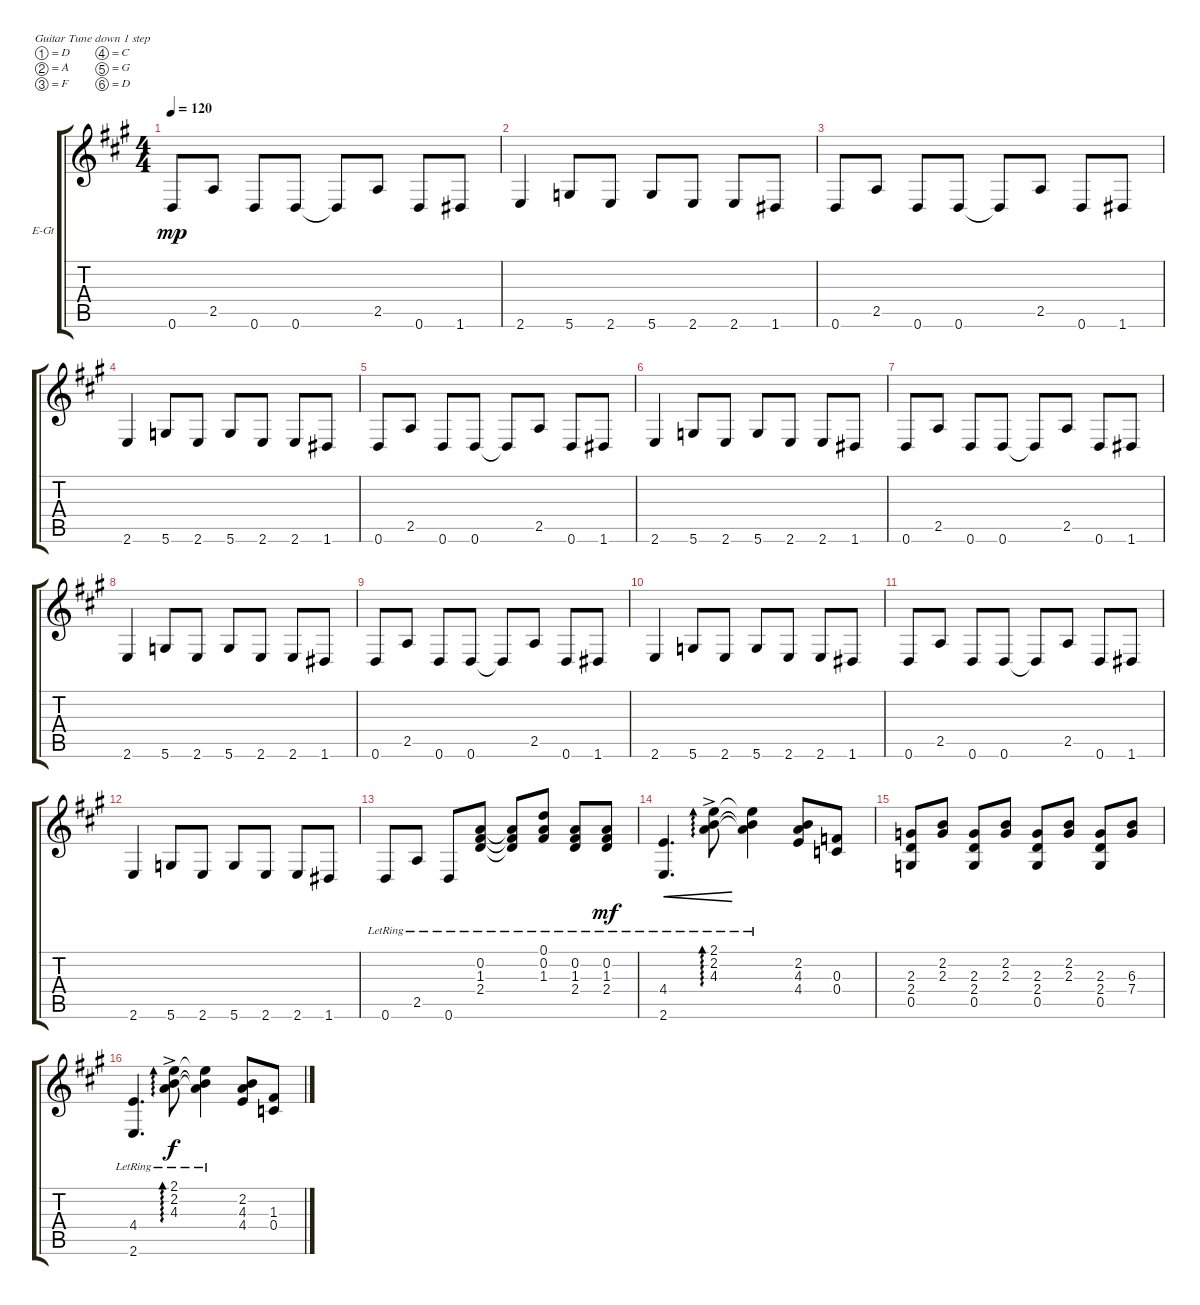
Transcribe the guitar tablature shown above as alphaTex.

\defaultSystemsLayout 4
\bracketExtendMode groupsimilarinstruments
\firstSystemTrackNameOrientation horizontal
\otherSystemsTrackNameOrientation horizontal
\track ("Guitar" "E-Gt") {instrument electricguitarclean}
\staff {score tabs}
\tuning (D4 A3 F3 C3 G2 D2)
\ts (4 4)
\tempo 120
\clef g2
\scale
1.07062
\ks a
0.6.8{dy mp} 2.5.8 0.6.8 0.6.8 0.6{t}.8 2.5.8 0.6.8 1.6.8 |
\scale
0.929382 2.6.4 5.6.8 2.6.8 5.6.8 2.6.8 2.6.8 1.6.8 |
\scale
1.07062 0.6.8 2.5.8 0.6.8 0.6.8 0.6{t}.8 2.5.8 0.6.8 1.6.8 |
\scale
0.929382 2.6.4 5.6.8 2.6.8 5.6.8 2.6.8 2.6.8 1.6.8 |
\scale
1.07062 0.6.8 2.5.8 0.6.8 0.6.8 0.6{t}.8 2.5.8 0.6.8 1.6.8 |
\scale
0.929382 2.6.4 5.6.8 2.6.8 5.6.8 2.6.8 2.6.8 1.6.8 |
\scale
1.07062 0.6.8 2.5.8 0.6.8 0.6.8 0.6{t}.8 2.5.8 0.6.8 1.6.8 |
\scale
0.929382 2.6.4 5.6.8 2.6.8 5.6.8 2.6.8 2.6.8 1.6.8 |
\scale
1.07062 0.6.8 2.5.8 0.6.8 0.6.8 0.6{t}.8 2.5.8 0.6.8 1.6.8 |
\scale
0.929382 2.6.4 5.6.8 2.6.8 5.6.8 2.6.8 2.6.8 1.6.8 |
\scale
1.07062 0.6.8 2.5.8 0.6.8 0.6.8 0.6{t}.8 2.5.8 0.6.8 1.6.8 |
\scale
0.929382 2.6.4 5.6.8 2.6.8 5.6.8 2.6.8 2.6.8 1.6.8 |
\scale
1.07062 0.6{lr}.8 2.5{lr}.8 0.6{lr}.8 (2.4{lr} 1.3{lr} 0.2{lr}).8 (2.4{lr t} 1.3{lr t} 0.2{lr t}).8 (0.1{lr} 0.2{lr} 1.3{lr}).8 (2.4{lr} 1.3{lr} 0.2{lr}).8 (2.4{lr} 1.3{lr} 0.2{lr}).8{dy mf} |
\scale
0.929382 (2.6{lr} 4.4{lr}).4{d cre} (2.1{lr} 2.2{lr} 4.3{ac lr}).8{ad 0 cre} (2.1{lr t} 2.2{lr t} 4.3{lr t}).4 (2.2 4.3 4.4).8 (0.4 0.3).8 |
\scale
1.07062 (0.5 2.4 2.3).8 (2.3 2.2).8 (2.3 2.4 0.5).8 (2.3 2.2).8 (0.5 2.4 2.3).8 (2.3 2.2).8 (2.3 2.4 0.5).8 (7.4 6.3).8 |
\scale
0.929382 (2.6{lr} 4.4{lr}).4{d} (2.1{lr} 2.2{lr} 4.3{ac lr}).8{ad 0 dy f} (2.1{lr t} 2.2{lr t} 4.3{lr t}).4 (2.2 4.3 4.4).8 (0.4 1.3).8
